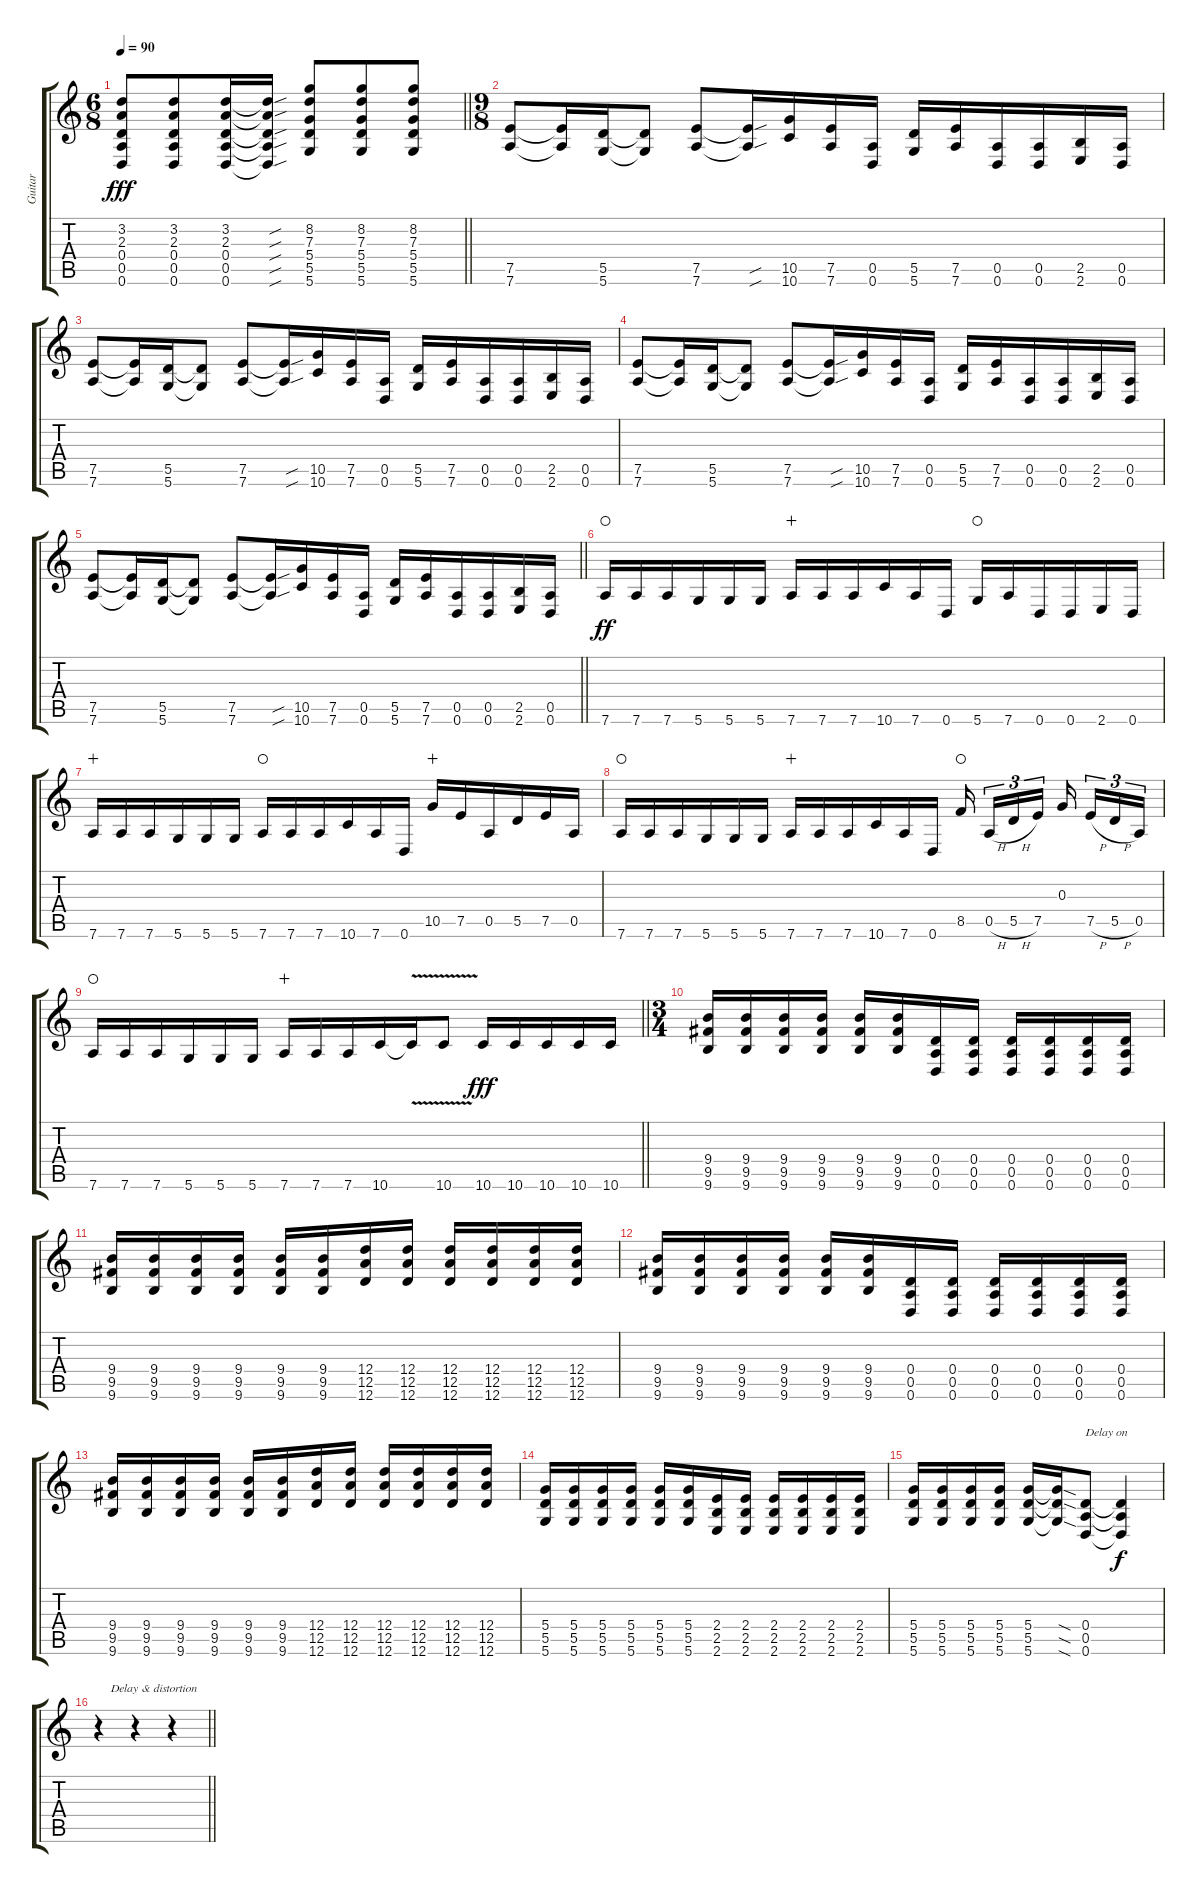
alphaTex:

\track ("Guitar" "Guitar") {instrument electricguitarclean}
\staff {score tabs}
\tuning (E4 B3 G3 D3 A2 D2) {hide}
\ts (6 8)
\tempo 90
\clef g2
\barLineRight lightlight
\ks c
(3.2 2.3 0.4 0.5 0.6).8{dy fff} (3.2 2.3 0.4 0.5 0.6).8 (3.2 2.3 0.4 0.5 0.6).16 (3.2{sou t} 2.3{sou t} 0.4{sou t} 0.5{sou t} 0.6{sou t}).16 (8.2 7.3 5.4 5.5 5.6).8 (8.2 7.3 5.4 5.5 5.6).8 (8.2 7.3 5.4 5.5 5.6).8 |
\ts (9 8)
\section ("" "")
(7.5 7.6).8 (7.5{t} 7.6{t}).16 (5.5 5.6).16 (5.5{t} 5.6{t}).8 (7.5 7.6).8 (7.5{sou t} 7.6{sou t}).16 (10.5 10.6).16 (7.5 7.6).16 (0.5 0.6).16 (5.5 5.6).16 (7.5 7.6).16 (0.5 0.6).16 (0.5 0.6).16 (2.5 2.6).16 (0.5 0.6).16 |
(7.5 7.6).8 (7.5{t} 7.6{t}).16 (5.5 5.6).16 (5.5{t} 5.6{t}).8 (7.5 7.6).8 (7.5{sou t} 7.6{sou t}).16 (10.5 10.6).16 (7.5 7.6).16 (0.5 0.6).16 (5.5 5.6).16 (7.5 7.6).16 (0.5 0.6).16 (0.5 0.6).16 (2.5 2.6).16 (0.5 0.6).16 |
(7.5 7.6).8 (7.5{t} 7.6{t}).16 (5.5 5.6).16 (5.5{t} 5.6{t}).8 (7.5 7.6).8 (7.5{sou t} 7.6{sou t}).16 (10.5 10.6).16 (7.5 7.6).16 (0.5 0.6).16 (5.5 5.6).16 (7.5 7.6).16 (0.5 0.6).16 (0.5 0.6).16 (2.5 2.6).16 (0.5 0.6).16 |
\barLineRight lightlight
(7.5 7.6).8 (7.5{t} 7.6{t}).16 (5.5 5.6).16 (5.5{t} 5.6{t}).8 (7.5 7.6).8 (7.5{sou t} 7.6{sou t}).16 (10.5 10.6).16 (7.5 7.6).16 (0.5 0.6).16 (5.5 5.6).16 (7.5 7.6).16 (0.5 0.6).16 (0.5 0.6).16 (2.5 2.6).16 (0.5 0.6).16 |
7.6.16{dy ff waho} 7.6.16 7.6.16 5.6.16 5.6.16 5.6.16 7.6.16{wahc} 7.6.16 7.6.16 10.6.16 7.6.16 0.6.16 5.6.16{waho} 7.6.16 0.6.16 0.6.16 2.6.16 0.6.16 |
7.6.16{wahc} 7.6.16 7.6.16 5.6.16 5.6.16 5.6.16 7.6.16{waho} 7.6.16 7.6.16 10.6.16 7.6.16 0.6.16 10.5.16{wahc} 7.5.16 0.5.16 5.5.16 7.5.16 0.5.16 |
7.6.16{waho} 7.6.16 7.6.16 5.6.16 5.6.16 5.6.16 7.6.16{wahc} 7.6.16 7.6.16 10.6.16 7.6.16 0.6.16 8.5.16{waho beam splitsecondary} 0.5{h}.16{tu (3 2)} 5.5{h}.16{tu (3 2)} 7.5.16{tu (3 2) beam splitsecondary} 0.3.16{beam splitsecondary} 7.5{h}.16{tu (3 2)} 5.5{h}.16{tu (3 2)} 0.5.16{tu (3 2)} |
\barLineRight lightlight
7.6.16{waho} 7.6.16 7.6.16 5.6.16 5.6.16 5.6.16 7.6.16{wahc} 7.6.16 7.6.16 10.6.16 10.6{v t}.16 10.6{v}.8 10.6.16{dy fff} 10.6.16 10.6.16 10.6.16 10.6.16 |
\ts (3 4)
\section ("" "")
(9.4 9.5 9.6).16 (9.4 9.5 9.6).16 (9.4 9.5 9.6).16 (9.4 9.5 9.6).16 (9.4 9.5 9.6).16 (9.4 9.5 9.6).16 (0.4 0.5 0.6).16 (0.4 0.5 0.6).16 (0.4 0.5 0.6).16 (0.4 0.5 0.6).16 (0.4 0.5 0.6).16 (0.4 0.5 0.6).16 |
(9.4 9.5 9.6).16 (9.4 9.5 9.6).16 (9.4 9.5 9.6).16 (9.4 9.5 9.6).16 (9.4 9.5 9.6).16 (9.4 9.5 9.6).16 (12.4 12.5 12.6).16 (12.4 12.5 12.6).16 (12.4 12.5 12.6).16 (12.4 12.5 12.6).16 (12.4 12.5 12.6).16 (12.4 12.5 12.6).16 |
(9.4 9.5 9.6).16 (9.4 9.5 9.6).16 (9.4 9.5 9.6).16 (9.4 9.5 9.6).16 (9.4 9.5 9.6).16 (9.4 9.5 9.6).16 (0.4 0.5 0.6).16 (0.4 0.5 0.6).16 (0.4 0.5 0.6).16 (0.4 0.5 0.6).16 (0.4 0.5 0.6).16 (0.4 0.5 0.6).16 |
(9.4 9.5 9.6).16 (9.4 9.5 9.6).16 (9.4 9.5 9.6).16 (9.4 9.5 9.6).16 (9.4 9.5 9.6).16 (9.4 9.5 9.6).16 (12.4 12.5 12.6).16 (12.4 12.5 12.6).16 (12.4 12.5 12.6).16 (12.4 12.5 12.6).16 (12.4 12.5 12.6).16 (12.4 12.5 12.6).16 |
(5.4 5.5 5.6).16 (5.4 5.5 5.6).16 (5.4 5.5 5.6).16 (5.4 5.5 5.6).16 (5.4 5.5 5.6).16 (5.4 5.5 5.6).16 (2.4 2.5 2.6).16 (2.4 2.5 2.6).16 (2.4 2.5 2.6).16 (2.4 2.5 2.6).16 (2.4 2.5 2.6).16 (2.4 2.5 2.6).16 |
(5.4 5.5 5.6).16 (5.4 5.5 5.6).16 (5.4 5.5 5.6).16 (5.4 5.5 5.6).16 (5.4 5.5 5.6).16 (5.4{sod t} 5.5{sod t} 5.6{sod t}).16 (0.4 0.5 0.6).8{txt "Delay on"} (0.4{t} 0.5{t} 0.6{t}).4{dy f} |
\barLineRight lightlight
r.4{txt "    Delay & distortion"} r.4 r.4
